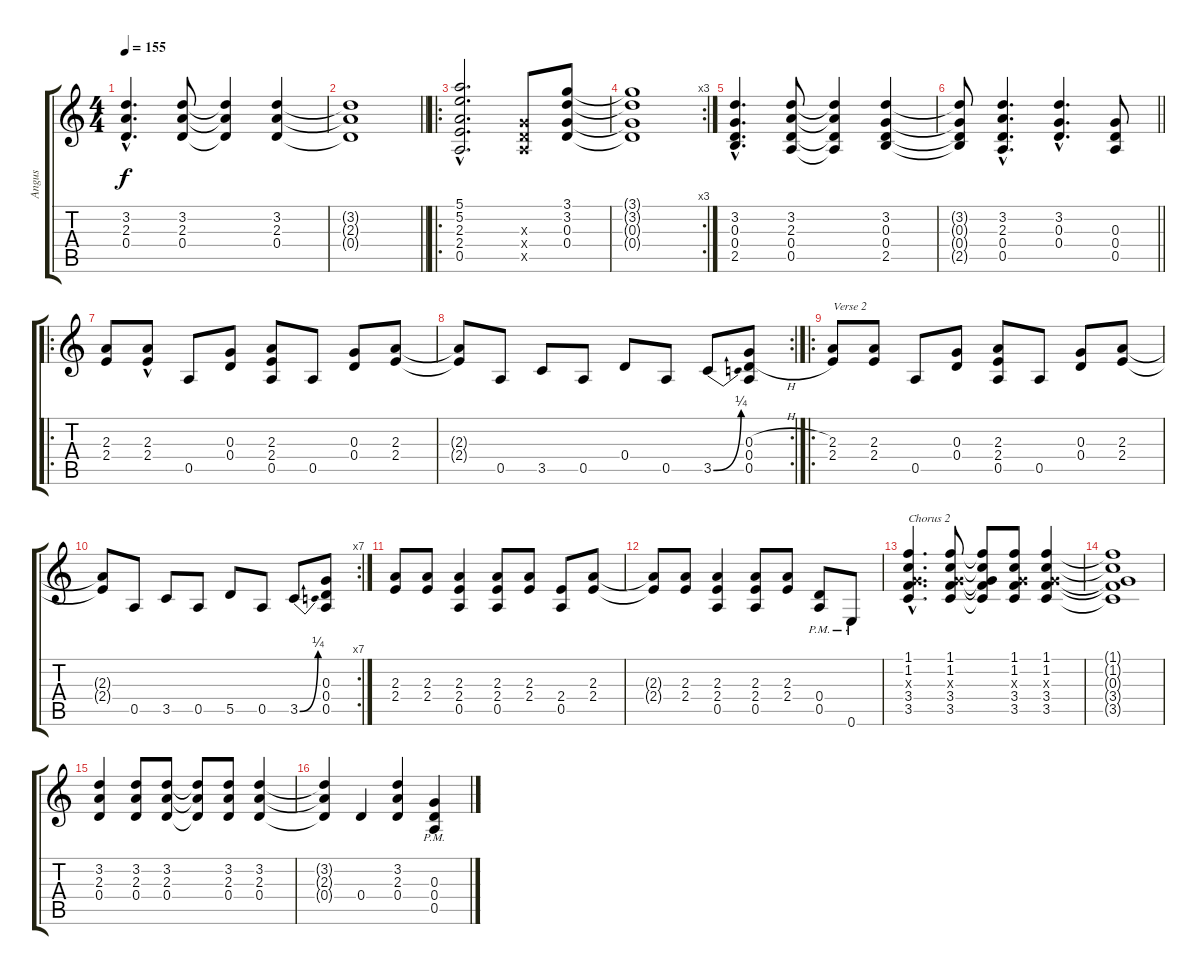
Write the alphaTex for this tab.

\track ("Angus" "Angus") {instrument overdrivenguitar}
\staff {score tabs}
\tuning (E4 B3 G3 D3 A2 E2) {hide}
\ts (4 4)
\tempo 155
\clef g2
\ks c
(3.2{hac} 2.3{hac} 0.4{hac}).4{d dy f} (3.2 2.3 0.4).8 (3.2{t} 2.3{t} 0.4{t}).4 (3.2 2.3 0.4).4 |
\barLineRight lightlight
(3.2{t} 2.3{t} 0.4{t}).1 |
\ro
(5.1{hac} 5.2{hac} 2.3{hac} 2.4{hac} 0.5{hac}).2{d} (0.3{x} 0.4{x} 0.5{x}).8 (3.1 3.2 0.3 0.4).8 |
\rc 3
(3.1{t} 3.2{t} 0.3{t} 0.4{t}).1 |
(3.2{hac} 0.3{hac} 0.4{hac} 2.5{hac}).4{d} (3.2 2.3 0.4 0.5).8 (3.2{t} 2.3{t} 0.4{t} 0.5{t}).4 (3.2 0.3 0.4 2.5).4 |
\barLineRight lightlight
(3.2{t} 0.3{t} 0.4{t} 2.5{t}).8 (3.2{hac} 2.3{hac} 0.4{hac} 0.5{hac}).4{d} (3.2{hac} 0.3{hac} 0.4{hac}).4{d} (0.3 0.4 0.5).8 |
\ro
(2.3 2.4).8 (2.3{hac} 2.4{hac}).8 0.5.8 (0.3 0.4).8 (2.3 2.4 0.5).8 0.5.8 (0.3 0.4).8 (2.3 2.4).8 |
\rc 2
(2.3{t} 2.4{t}).8 0.5.8 3.5.8 0.5.8 0.4.8 0.5.8 3.5{be (bend 0 0 60 1)}.8 (0.3{h} 0.4{h} 0.5).8 |
\ro
(2.3 2.4).8{txt "Verse 2"} (2.3 2.4).8 0.5.8 (0.3 0.4).8 (2.3 2.4 0.5).8 0.5.8 (0.3 0.4).8 (2.3 2.4).8 |
\rc 7
(2.3{t} 2.4{t}).8 0.5.8 3.5.8 0.5.8 5.5.8 0.5.8 3.5{be (bend 0 0 60 1)}.8 (0.3 0.4 0.5).8 |
(2.3 2.4).8 (2.3 2.4).8 (2.3 2.4 0.5).4 (2.3 2.4 0.5).8 (2.3 2.4).8 (2.4 0.5).8 (2.3 2.4).8 |
(2.3{t} 2.4{t}).8 (2.3 2.4).8 (2.3 2.4 0.5).4 (2.3 2.4 0.5).8 (2.3 2.4).8 (0.4 0.5{pm}).8 0.6{pm}.8 |
(1.1{hac} 1.2{hac} 0.3{hac x} 3.4{hac} 3.5{hac}).4{d txt "Chorus 2"} (1.1 1.2 0.3{x} 3.4 3.5).8 (1.1{t} 1.2{t} 0.3{t} 3.4{t} 3.5{t}).8 (1.1 1.2 0.3{x} 3.4 3.5).8 (1.1 1.2 0.3{x} 3.4 3.5).4 |
(1.1{t} 1.2{t} 0.3{t} 3.4{t} 3.5{t}).1 |
(3.2 2.3 0.4).4 (3.2 2.3 0.4).8 (3.2 2.3 0.4).8 (3.2{t} 2.3{t} 0.4{t}).8 (3.2 2.3 0.4).8 (3.2 2.3 0.4).4 |
(3.2{t} 2.3{t} 0.4{t}).4 0.4.4 (3.2 2.3 0.4).4 (0.3{pm} 0.4{pm} 0.5{pm}).4
